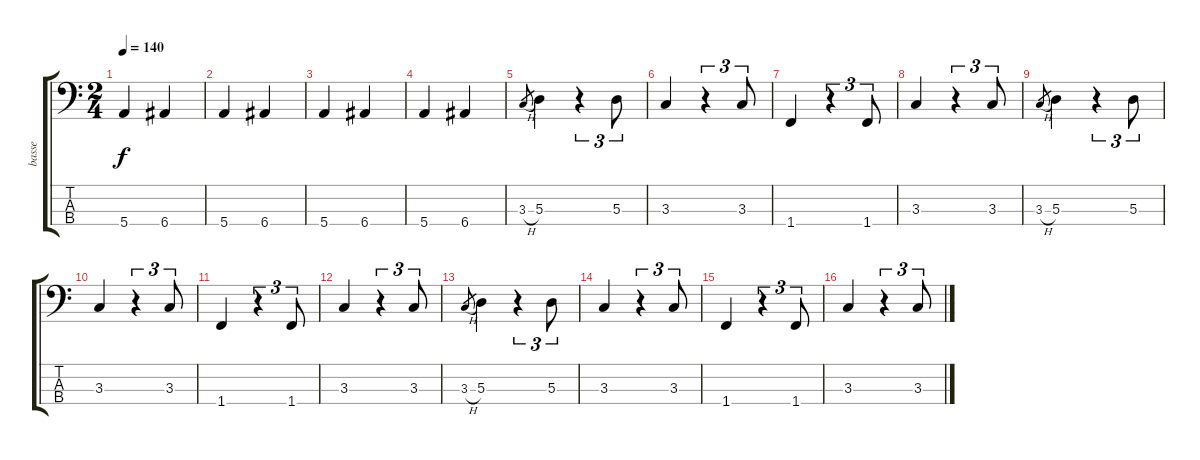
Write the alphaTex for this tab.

\track ("basse" "basse") {instrument electricbassfinger}
\staff {score tabs}
\tuning (G2 D2 A1 E1) {hide}
\ts (2 4)
\tempo 140
\clef f4
\ks c
5.4.4{dy f} 6.4.4 |
5.4.4 6.4.4 |
5.4.4 6.4.4 |
5.4.4 6.4.4 |
3.3{h}.8{gr} 5.3.4 r.4{tu (3 2)} 5.3.8{tu (3 2)} |
3.3.4 r.4{tu (3 2)} 3.3.8{tu (3 2)} |
1.4.4 r.4{tu (3 2)} 1.4.8{tu (3 2)} |
3.3.4 r.4{tu (3 2)} 3.3.8{tu (3 2)} |
3.3{h}.8{gr} 5.3.4 r.4{tu (3 2)} 5.3.8{tu (3 2)} |
3.3.4 r.4{tu (3 2)} 3.3.8{tu (3 2)} |
1.4.4 r.4{tu (3 2)} 1.4.8{tu (3 2)} |
3.3.4 r.4{tu (3 2)} 3.3.8{tu (3 2)} |
3.3{h}.8{gr} 5.3.4 r.4{tu (3 2)} 5.3.8{tu (3 2)} |
3.3.4 r.4{tu (3 2)} 3.3.8{tu (3 2)} |
1.4.4 r.4{tu (3 2)} 1.4.8{tu (3 2)} |
3.3.4 r.4{tu (3 2)} 3.3.8{tu (3 2)}
